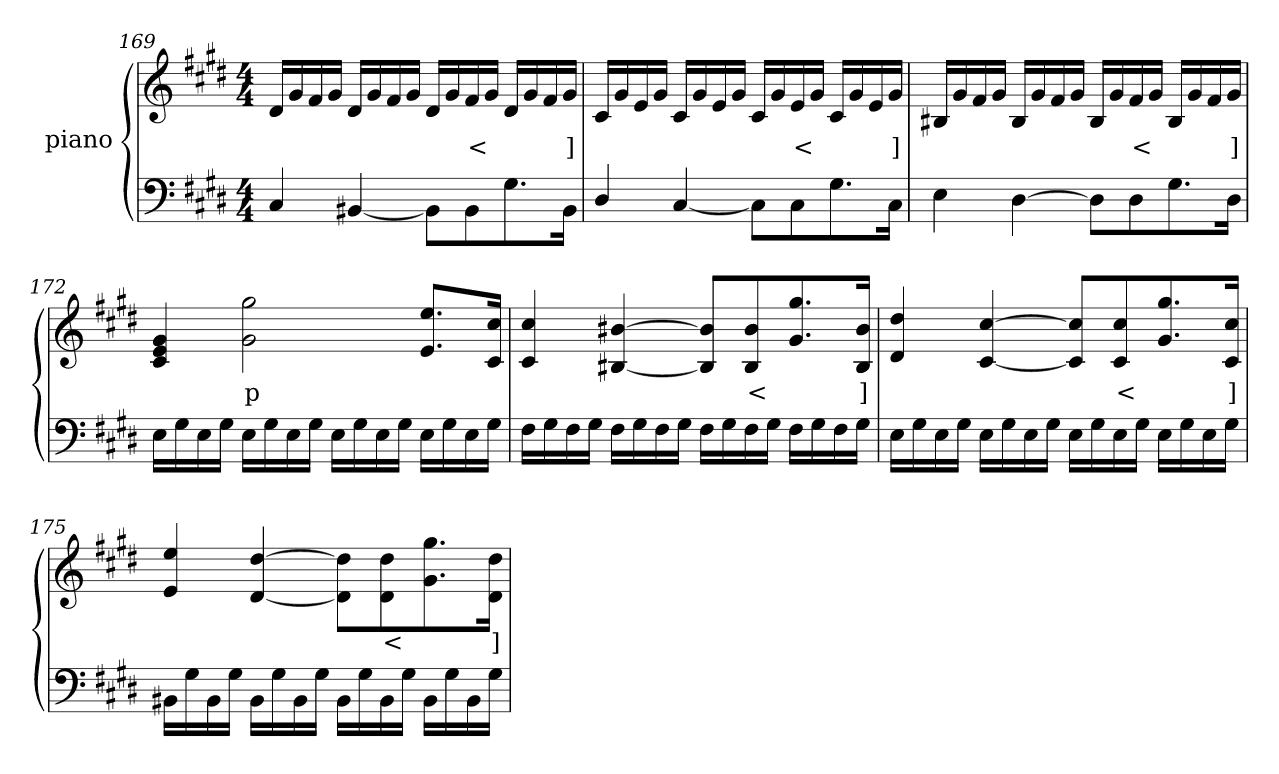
**kern	**kern	**text
*part2	*part1	*part1
*staff2	*staff1	*staff1
*	*I"piano	*
*clefF4	*clefG2	*
*k[f#c#g#d#]	*k[f#c#g#d#]	*
*c#:	*c#:	*
*M4/4	*M4/4	*
=169	=169	=169
4C#	16d#LL	.
.	16g#	.
.	16f#	.
.	16g#JJ	.
[4BB#X	16d#LL	.
.	16g#	.
.	16f#	.
.	16g#JJ	.
8BB#L]	16d#LL	.
.	16g#	.
8BB#	16f#	<
.	16g#JJ	.
8.G#	16d#LL	.
.	16g#	.
.	16f#	.
16BB#Jk	16g#JJ	]
=170	=170	=170
4D#/	16c#LL	.
.	16g#	.
.	16e	.
.	16g#JJ	.
[4C#	16c#LL	.
.	16g#	.
.	16e	.
.	16g#JJ	.
8C#L]	16c#LL	.
.	16g#	.
8C#	16e	<
.	16g#JJ	.
8.G#	16c#LL	.
.	16g#	.
.	16e	.
16C#Jk	16g#JJ	]
=171	=171	=171
4E	16B#XLL	.
.	16g#	.
.	16f#	.
.	16g#JJ	.
[4D#	16B#LL	.
.	16g#	.
.	16f#	.
.	16g#JJ	.
8D#L]	16B#LL	.
.	16g#	.
8D#	16f#	<
.	16g#JJ	.
8.G#	16B#LL	.
.	16g#	.
.	16f#	.
16D#Jk	16g#JJ	]
=172	=172	=172
16ELL	4c# 4e 4g#	.
16G#	.	.
16E	.	.
16G#JJ	.	.
16ELL	2g# 2gg#	p
16G#	.	.
16E	.	.
16G#JJ	.	.
16ELL	.	.
16G#	.	.
16E	.	.
16G#JJ	.	.
16ELL	8.e 8.eeL	.
16G#	.	.
16E	.	.
16G#JJ	16c# 16cc#Jk	.
=173	=173	=173
16F#LL	4c# 4cc#	.
16G#	.	.
16F#	.	.
16G#JJ	.	.
16F#LL	[4B#X [4b#X	.
16G#	.	.
16F#	.	.
16G#JJ	.	.
16F#LL	8B#] 8b#]L	.
16G#	.	.
16F#	8B# 8b#	<
16G#JJ	.	.
16F#LL	8.g# 8.gg#	.
16G#	.	.
16F#	.	.
16G#JJ	16B# 16b#Jk	]
=174	=174	=174
16ELL	4d# 4dd#	.
16G#	.	.
16E	.	.
16G#JJ	.	.
16ELL	[4c# [4cc#	.
16G#	.	.
16E	.	.
16G#JJ	.	.
16ELL	8c#] 8cc#]L	.
16G#	.	.
16E	8c# 8cc#	<
16G#JJ	.	.
16ELL	8.g# 8.gg#	.
16G#	.	.
16E	.	.
16G#JJ	16c# 16cc#Jk	]
=175	=175	=175
16BB#XLL	4e 4ee	.
16G#	.	.
16BB#	.	.
16G#JJ	.	.
16BB#LL	[4d# [4dd#	.
16G#	.	.
16BB#	.	.
16G#JJ	.	.
16BB#LL	8d#] 8dd#]L	.
16G#	.	.
16BB#	8d# 8dd#	<
16G#JJ	.	.
16BB#LL	8.g# 8.gg#	.
16G#	.	.
16BB#	.	.
16G#JJ	16d# 16dd#Jk	]
=	=	=
*-	*-	*-
